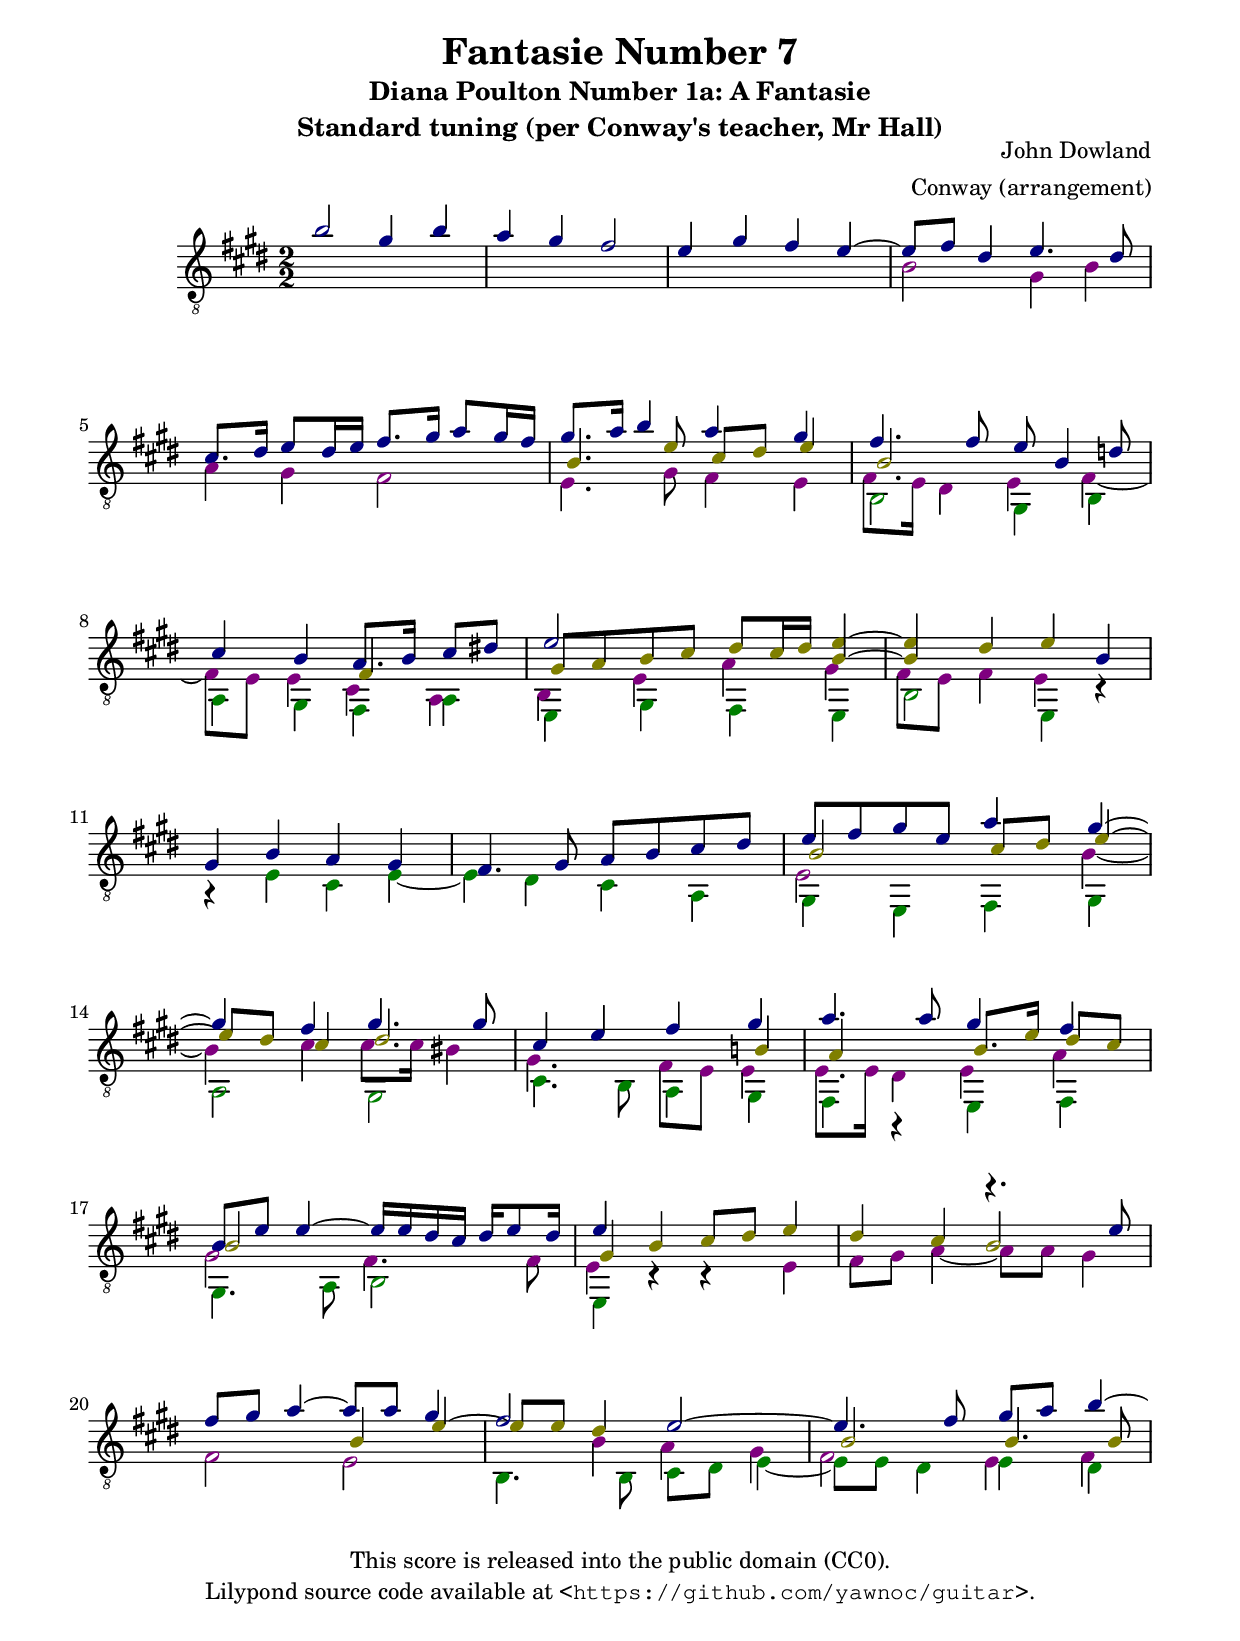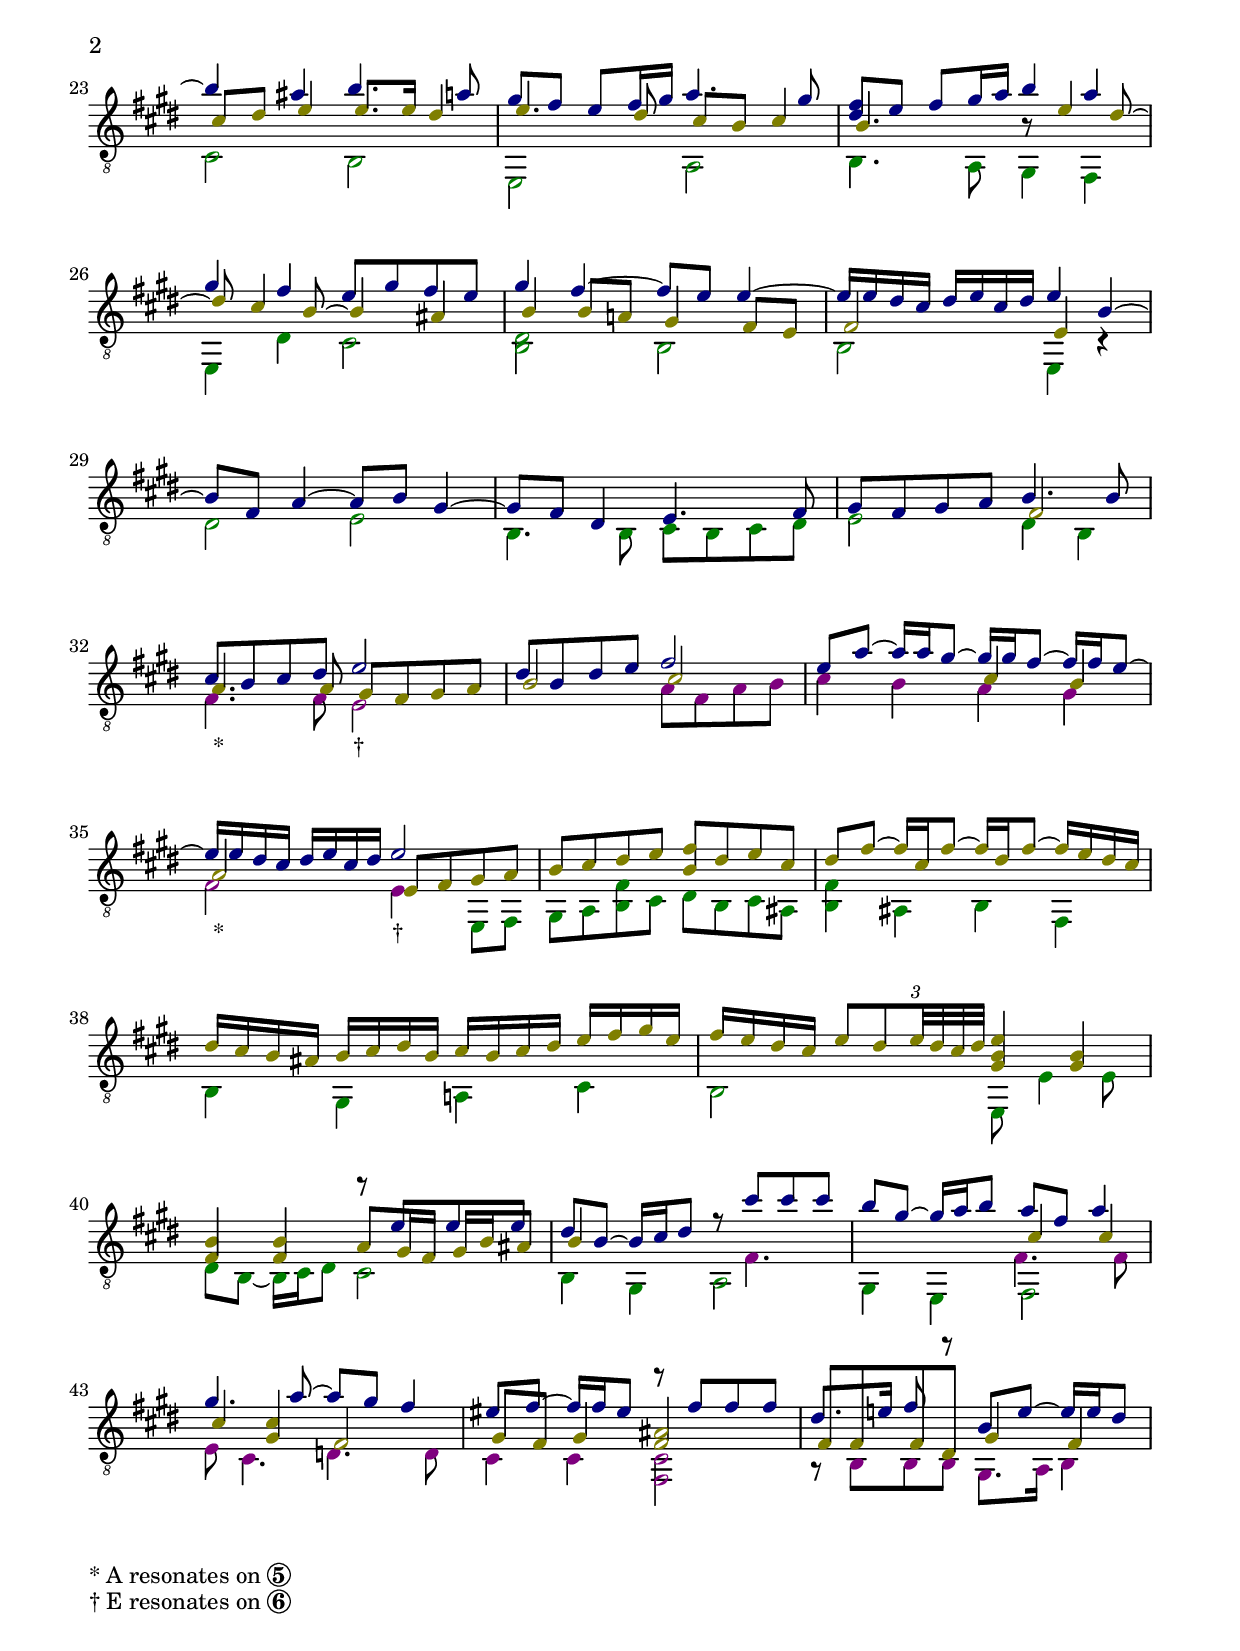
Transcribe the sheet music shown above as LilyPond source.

\version "2.18.2"


%%%%%%%%%%%%%%%%%%%%%%%%%%%%%%%%%%%%%%%%%%%%%%%%%%%%%%%%%%%%%%%%
% General
%%%%%%%%%%%%%%%%%%%%%%%%%%%%%%%%%%%%%%%%%%%%%%%%%%%%%%%%%%%%%%%%

\paper {
  top-margin = 1.5\cm
  left-margin = 1.5\cm
  right-margin = 1.5\cm
  bottom-margin = 1.5\cm
  ragged-last-bottom = ##f
  footnote-separator-markup = \markup { \vspace #1.5 }
}

globalSettings = {
  \accidentalStyle modern
  \compressFullBarRests
  \mergeDifferentlyHeadedOn
  \mergeDifferentlyDottedOn
  \numericTimeSignature
  \pointAndClickOff
  \override TextScript.extra-offset = #'(0 . 0.7)
  \override Score.FootnoteItem.annotation-line = ##f
}

origin-url = "https://github.com/yawnoc/guitar"

\header {
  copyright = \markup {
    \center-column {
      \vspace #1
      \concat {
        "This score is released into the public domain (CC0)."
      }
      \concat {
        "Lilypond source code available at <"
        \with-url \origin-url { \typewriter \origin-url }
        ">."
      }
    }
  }
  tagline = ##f
}

triplet = #(define-music-function
  (parser location music) (ly:music?)
  #{
    \tuplet 3/2 { $music }
  #}
)

tripletDuple = #(define-music-function
  (parser location music) (ly:music?)
  #{
    \tuplet 6/4 { $music }
  #}
)

overrideBeamedStemLengths = #(define-scheme-function
  (parser location lengths) (list?)
  #{
    \override Stem.details.beamed-lengths = $lengths
  #}
)
revertBeamedStemLengths = { \revert Stem.details.beamed-lengths }

overrideBeamVerticalPositions = #(define-scheme-function
  (parser location positions) (pair?)
  #{
    \override Beam.positions = $positions
  #}
)

%%%%%%%%%%%%%%%%%%%%%%%%%%%%%%%%%%%%%%%%%%%%%%%%%%%%%%%%%%%%%%%%
% Semantic bar lines
%%%%%%%%%%%%%%%%%%%%%%%%%%%%%%%%%%%%%%%%%%%%%%%%%%%%%%%%%%%%%%%%

barLineGoto = { \bar "||" }
barLineKeyChange = { \bar "||" }
barLineEnd = { \bar "|." }

%%%%%%%%%%%%%%%%%%%%%%%%%%%%%%%%%%%%%%%%%%%%%%%%%%%%%%%%%%%%%%%%
% Guitar notation
%%%%%%%%%%%%%%%%%%%%%%%%%%%%%%%%%%%%%%%%%%%%%%%%%%%%%%%%%%%%%%%%

stringNumbersAbove = { \set stringNumberOrientations = #'(up) }
stringNumbersBelow = { \set stringNumberOrientations = #'(down) }

fingeringAbove = { \set fingeringOrientations = #'(up) }
fingeringBelow = { \set fingeringOrientations = #'(down) }
fingeringAleft = { \set fingeringOrientations = #'(left) }
fingeringAright = { \set fingeringOrientations = #'(right) }

startGraceMusic = {
  <>(
  \override Fingering.font-size = -6
}
stopGraceMusic = {
  \revert Fingering.font-size
  <>)
}

overrideHorizontalShift = #(define-scheme-function
  (parser location distance) (number?)
  #{
    \override NoteColumn.force-hshift = $distance
  #}
)
revertHorizontalShift = { \revert NoteColumn.force-hshift }

barreSpan = #(define-music-function
  (parser location label offsetPair music)
  (string? (pair? (cons 0 0)) ly:music?)
  (let
    (
      (elements (extract-named-music music '(NoteEvent EventChord)))
    )
    (if
      (pair? elements)
      (let
        (
          (first-element (first elements))
          (last-element (last elements))
        )
        (set!
          (ly:music-property first-element 'articulations)
          (cons
            (make-music 'TextSpanEvent 'span-direction -1)
            (ly:music-property first-element 'articulations)
          )
        )
        (set!
          (ly:music-property last-element 'articulations)
          (cons
            (make-music 'TextSpanEvent 'span-direction 1)
            (ly:music-property last-element 'articulations)
          )
        )
      )
    )
  )
  #{
    \once \override TextSpanner.font-shape = #'upright
    \once \override TextSpanner.style = #'line
    \once \override TextSpanner.extra-offset = #offsetPair
    \once \override TextSpanner.bound-details = #`(
      (left
        (text . ,#{ \markup { \raise #-0.7 { #label \hspace #0.7 }} #})
        (Y . 0)
        (padding . -0.8)
        (attach-dir . -2)
      )
      (right
        (text . ,#{ \markup { \draw-line #'(0 . -1.3) } #}) ;; draw hook
        (Y . 0)
        (padding . -0.5)
        (attach-dir . 2)
      )
    )
    \once \override TextSpanner #'after-line-breaking = #(lambda (grob)
      (let*
        (
          (originalGrob (ly:grob-original grob))
          (splitGrobs (ly:spanner-broken-into originalGrob))
        )
        (if
          (and
            (>= (length splitGrobs) 2)
            (not (eq? (car (last-pair splitGrobs)) grob))
          )
          (begin
            (ly:grob-set-nested-property! grob
              '(bound-details right text)
              #{ \markup { \draw-line #'(0 . 0) } #} ;; suppress draw hook
            )
            (ly:grob-set-property! grob
              'extra-offset
              (cons
                (car offsetPair)
                (+ (cdr offsetPair) 0.7) ;; correction for suppressed hook
              )
            )
            (ly:grob-set-nested-property! grob
              '(bound-details right padding)
              #'-3 ;; increase spanner length
            )
          )
        )
      )
    )
    $music
  #}
)

barre = #(define-scheme-function
  (parser location label) (string?)
  #{
    \markup {
      \center-align {
        \hspace #0.7
        $label
      }
    }
  #}
)

nudgeNextBarre = #(define-scheme-function
  (parser location distance) (number?)
  #{
    \once \override TextScript.X-offset = $distance
  #}
)

position = #(define-scheme-function
  (parser location label) (string?)
  #{
    \markup {
      \center-align {
        \hspace #0.5
        $label
      }
    }
  #}
)

#(define-markup-command
  (markupString layout properties stringNumber) (markup?)
  (interpret-markup layout properties
    #{
      \markup \circle { \bold #stringNumber }
    #}
  )
)

#(define-markup-command
  (resonatesOn layout properties note stringNumber) (markup? markup?)
  (interpret-markup layout properties
    #{
      \markup { #note "resonates on" \markupString #stringNumber }
    #}
  )
)

%%%%%%%%%%%%%%%%%%%%%%%%%%%%%%%%%%%%%%%%%%%%%%%%%%%%%%%%%%%%%%%%
% Goto statements
%%%%%%%%%%%%%%%%%%%%%%%%%%%%%%%%%%%%%%%%%%%%%%%%%%%%%%%%%%%%%%%%

overrideGotoVisibility = {
  \once \override Score.RehearsalMark #'break-visibility = #'#(#t #t #f)
}

makeGotoMark = #(define-scheme-function
  (parser location label) (string?)
  #{
    \mark \markup { \small \italic $label }
  #}
)

simultaneousMarkSeparator = {
  \cadenzaOn
    s1073741824 % stupid, but works
  \cadenzaOff
}

coda = {
  \overrideGotoVisibility
  \mark \markup { \musicglyph #"scripts.coda" }
}

fine = {
  \overrideGotoVisibility
  \makeGotoMark Fine
}

dcAlCoda = {
  \overrideGotoVisibility
  \makeGotoMark "D.C. al Coda"
}

dcAlFine = {
  \overrideGotoVisibility
  \makeGotoMark "D.C. al Fine"
}

toCoda = {
  \overrideGotoVisibility
  \makeGotoMark "to Coda"
}



\header {
  title = "Fantasie Number 7"
  subtitle = \markup {
    \center-column {
      "Diana Poulton Number 1a: A Fantasie"
      "Standard tuning (per Conway's teacher, Mr Hall)"
    }
  }
  composer = "John Dowland"
  arranger = "Conway (arrangement)"
}


initialSignatures = {
  \clef "treble_8"
  \key e \major
  \time 2/2
  \set Timing.beamExceptions = #'()
  \set Timing.baseMoment = #(ly:make-moment 1/4)
  \set Timing.beatStructure = #'(1 1 1 1)
  \set Timing.beamExceptions = #'(
    (
      end
        .
      (
        ((1 . 8) . (4 4)) ;; quavers by fours
        ((1 . 12) . (3 3 3 3)) ;; anything shorter by beat
      )
    )
  )
}


highVoiceMusic = {
  
  \override NoteHead.color = #darkblue
  
  % Main theme high
  \barNumberCheck #1
  \relative c'' {
    b2 gis4 b |
    a gis fis2 |
    e4 gis fis e~ |
    e8 fis dis4 e4. dis8 |
    cis8. dis16 e8 dis16 e fis8. gis16 a8 gis16 fis |
    gis8. a16 b4 a gis |
    fis4. fis8 e8 b4 d8 |
    cis4 b a8. b16 cis8 dis |
    e2 s2 |
    s2 s4
  }
  
  % Main theme low
  \barNumberCheck #10
  \relative c' {
    b4 |
    gis b a gis |
    fis4. gis8 a b cis dis |
    e fis gis e a4 gis~ |
    gis fis gis4. gis8 |
    cis,4 e fis gis |
    a4. a8 gis4 fis |
    b,8 e e4~ e16 e dis cis dis16 e8 dis16 |
    e4
  }
  
  % Tee-tee taa high
  \barNumberCheck #18
  \relative c' {
    s4 s2 |
    s2 r4. e8 |
    fis8 gis a4~ a8 a gis4 |
    fis2 e2~ |
    e4. fis8 gis8 a b4~ |
    b ais b4. a8 |
    gis8 fis e8 fis16 gis a4. gis8 |
    <fis dis>8 e fis8 gis16 a b4 a |
    gis fis e8 gis fis e |
    gis4 fis~ fis8 e e4~ |
    e16 e dis cis dis e cis dis e4
  }
  
  % Tee-tee taa low
  \barNumberCheck #28
  \relative c' {
    b4~ |
    b8 fis a4~ a8 b gis4~ |
    gis8 fis dis4 e4. fis8 |
    gis fis gis a b4. b8 |
    cis b cis dis e2 |
    dis8 b dis e fis2 |
    e8 a~ a16 a gis8~ gis16 gis fis8~ fis16 fis e8~ |
    e16 e dis cis dis e cis dis e2 |
  }
  
  % Ascending scale
  \barNumberCheck #36
  {
    s1 * 3 |
    s2
  }
  
  % Tee-tee-tee
  \barNumberCheck #39
  \relative c' {
    s2 |
    s2 r8 e e e |
    dis b~ b16 cis dis8 r8 cis' cis cis |
    b8 gis~ gis16 a b8 a8 fis a4 |
    gis4. a8~ a gis fis4 |
    eis8 fis~ fis16 fis eis8 r8 fis fis fis |
    dis8. e16 fis8 r b,8 e~ e16 e dis8 |
  }
  
}


lowVoiceMusic = {
  
  \override NoteHead.color = #darkgreen
  
  % Main theme high
  \barNumberCheck #1
  \relative c {
    s1 * 6 |
    b2 gis4 b |
    a gis fis a |
    e gis fis e |
    b'2 e,4
  }
  
  % Main theme low
  \barNumberCheck #10
  \relative c {
    r4 |
    r4 e cis e~ |
    e dis cis a |
    gis e fis gis |
    a2 gis |
    cis4. b8 a4 gis |
    fis r e fis |
    gis4. a8 b2 |
    e,4
  }
  
  % Tee-tee taa high
  \barNumberCheck #18
  \relative c {
    s4 s4 s4 |
    s1 * 2 |
    b4. b8 cis8 dis e4~ |
    e8 e dis4 e4 dis |
    cis2 b |
    e, a |
    b4. a8 gis4 fis |
    e dis' cis2 |
    <b dis> b |
    b e,4
  }
  
  % Tee-tee taa low
  \barNumberCheck #28
  \relative c {
    r4 |
    dis2 e |
    b4. b8 cis b cis dis |
    e2 dis4 b |
    s1 * 3 |
    s2
  }
  
  % Ascending scale
  \barNumberCheck #35
  \relative c, {
    s4 e8 fis |
    gis a <b fis'> cis dis b cis ais |
    <b fis'>4 ais b fis |
    b gis a cis |
    b2
  }
  
  % Tee-tee-tee
  \barNumberCheck #39
  \relative c, {
    e8 e'4 e8 |
    dis8 b~ b16 cis dis8 cis2 |
    b4 gis a2 |
    gis4 e fis2 |
  }
  
}


upperMiddleVoiceMusic = {
  
  \override NoteHead.color = #darkyellow
  
  % Main theme high
  \barNumberCheck #1
  \relative c' {
    s1 * 5 |
    b4. e8 cis8 dis e4 |
    b2 s2 |
    s2 fis4 s4 |
    gis8 a b cis dis8 cis16 dis <e~ b~>4 |
    <e b> dis e
  }
  
  % Main theme low
  \barNumberCheck #10
  \relative c' {
    s4 |
    s1 * 2 |
    b2 cis8 dis e4~ |
    e8 dis cis4 dis2 |
    s2 s4 b4 |
    a4 s4 b8. e16 dis8 cis |
    b2 s2 |
    gis4
  }
  
  % Tee-tee taa high
  \barNumberCheck #18
  \relative c' {
    b4 cis8 dis e4 |
    dis4 cis b2 |
    s2 b4 e~ |
    e8 e dis4 s2 |
    b2 b4. b8 |
    cis8 dis e4 e8. e16 dis4 |
    e4. dis8 cis8 b cis4 |
    b4. s8 b8\rest e4 dis8~ |
    dis8 cis4 b8~ b4 ais |
    b4 b8 a gis4 fis8 e |
    fis2 e4
  }
  
  % Tee-tee taa low
  \barNumberCheck #28
  \relative c {
    s4 |
    s1 * 2 |
    s2 fis2 |
    \footnote "*" #'(0 . -4) \markup { "*" \resonatesOn A 5 }
    a4. a8 gis fis gis a |
    b2 cis |
    s2 cis4 b |
    \footnote "*" #'(0 . -4) \markup { }
    a2
  }
  
  % Ascending scale
  \barNumberCheck #35
  \relative c {
    e8 fis gis a |
    b cis dis e <fis b,> dis e cis |
    dis fis~ fis16 cis fis8~ fis16 dis fis8~ fis16 e dis cis |
    dis cis b ais b cis dis b cis b cis dis e fis gis e |
    fis e dis cis \tuplet 3/2 { e8 dis e32 dis cis dis } <e b gis>4
  }
  
  % Tee-tee-tee
  \barNumberCheck #39
  \relative c' {
    <b gis>4 |
    <b fis> <b fis> a8 gis16 fis gis16 b ais8 |
    b4 s4 s2 |
    s2 cis4 cis |
    cis <cis gis> fis,2 |
    gis8 fis gis4 <ais fis>2 |
    fis8 fis fis dis gis4 fis |
  }
  
}


lowerMiddleVoiceMusic = {
  
  \override NoteHead.color = #darkmagenta
  
  % Main theme high
  \barNumberCheck #1
  \relative c' {
    s1 * 3 |
    b2 gis4 b |
    a gis fis2 |
    e4. gis8 fis4 e |
    fis8. e16 dis4 e4 fis~ |
    fis8 e e4 cis4 a |
    b e a gis |
    fis8 e fis4 e
  }
  
  % Main theme low
  \barNumberCheck #10
  \relative c {
    s4 |
    s1 * 2 |
    e2 s4 b'4~ |
    b cis cis8. cis16 bis4 |
    gis4. s8 fis8 e e4 |
    e8. e16 dis4 e4 a |
    gis2 fis4. fis8 |
    e4
  }
  
  % Tee-tee taa high
  \barNumberCheck #18
  \relative c {
    r4 r e |
    fis8 gis a4~ a8 a gis4 |
    fis2 e |
    s4 b' a gis |
    fis2 e4 fis |
    s1 * 5 |
    s2 s4
  }
  
  % Tee-tee taa low
  \barNumberCheck #28
  \relative c {
    s4 |
    s1 * 3 |
    fis4. fis8
      \footnote "†" #'(0 . -2.5) \markup { "†" \resonatesOn E 6 }
      e2 |
    s2 a8 fis a b |
    cis4 b a gis |
    fis2
      \footnote "†" #'(0 . -2.5) \markup { }
      e4
  }
  
  % Ascending scale
  \barNumberCheck #35
  {
    s4 |
    s1 * 3 |
    s2
  }
  
  % Tee-tee-tee
  \barNumberCheck #39
  \relative c {
    s2 |
    s1 |
    s2 s8 fis4. |
    s2 fis4. fis8 |
    e8 cis4. d4. d8 |
    cis4 cis <cis fis,>2 |
    r8 b b b gis8. a16 b4 |
  }
  
}


allMusic = {
  \new Staff \with {
    midiInstrument = #"acoustic guitar (nylon)"
  }
  \globalSettings
  \initialSignatures
  <<
    << \highVoiceMusic >>
      \\
    << \lowVoiceMusic >>
      \\
    << \upperMiddleVoiceMusic >>
      \\
    << \lowerMiddleVoiceMusic >>
  >>
}


\score {
  \allMusic
}

\score {
  \allMusic
  \midi { }
}
